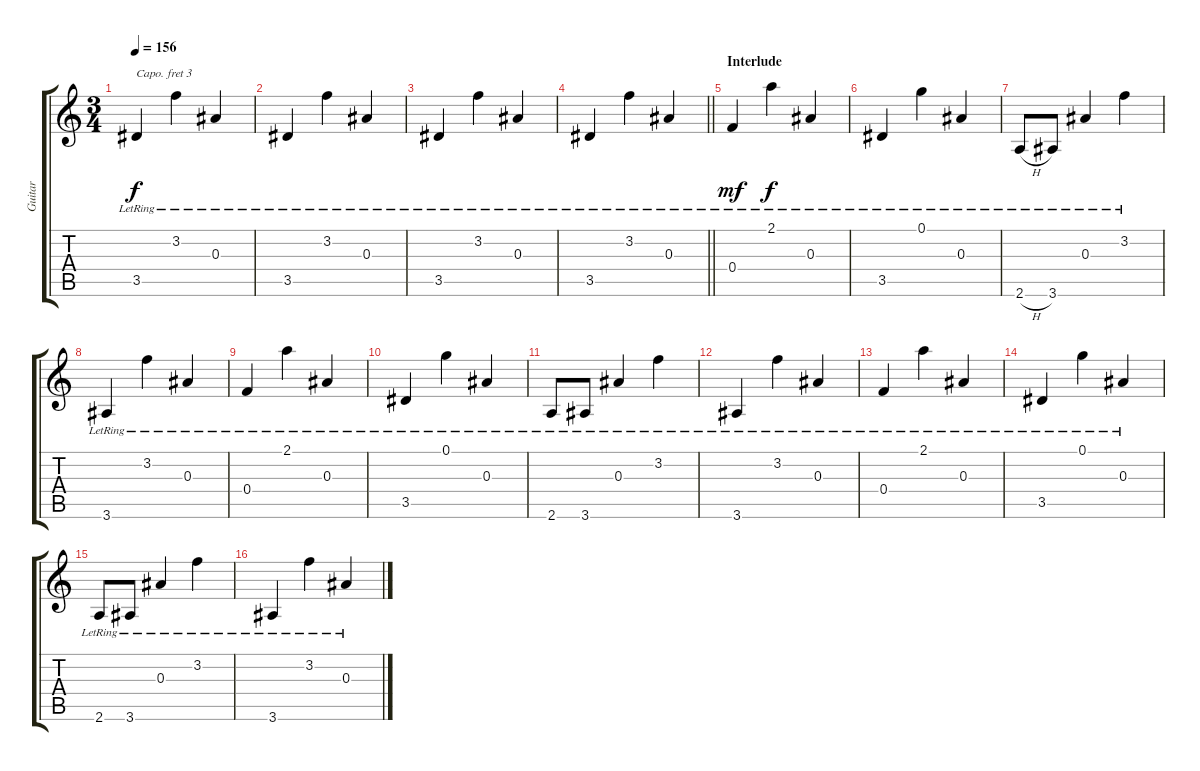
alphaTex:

\track ("Guitar" "Guitar") {instrument acousticguitarnylon}
\staff {score tabs}
\capo 3
\tuning (E4 B3 G3 D3 A2 E2) {hide}
\ts (3 4)
\tempo 156
\clef g2
\ks c
3.5{lr}.4{dy f} 3.2{lr}.4 0.3{lr}.4 |
3.5{lr}.4 3.2{lr}.4 0.3{lr}.4 |
3.5{lr}.4 3.2{lr}.4 0.3{lr}.4 |
\barLineRight lightlight
3.5{lr}.4 3.2{lr}.4 0.3{lr}.4 |
\section ("" "Interlude")
0.4{lr}.4{dy mf} 2.1{lr}.4{dy f} 0.3{lr}.4 |
3.5{lr}.4 0.1{lr}.4 0.3{lr}.4 |
2.6{h lr}.8 3.6{lr}.8 0.3{lr}.4 3.2{lr}.4 |
3.6{lr}.4 3.2{lr}.4 0.3{lr}.4 |
0.4{lr}.4 2.1{lr}.4 0.3{lr}.4 |
3.5{lr}.4 0.1{lr}.4 0.3{lr}.4 |
2.6{lr}.8 3.6{lr}.8 0.3{lr}.4 3.2{lr}.4 |
3.6{lr}.4 3.2{lr}.4 0.3{lr}.4 |
0.4{lr}.4 2.1{lr}.4 0.3{lr}.4 |
3.5{lr}.4 0.1{lr}.4 0.3{lr}.4 |
2.6{lr}.8 3.6{lr}.8 0.3{lr}.4 3.2{lr}.4 |
3.6{lr}.4 3.2{lr}.4 0.3{lr}.4
